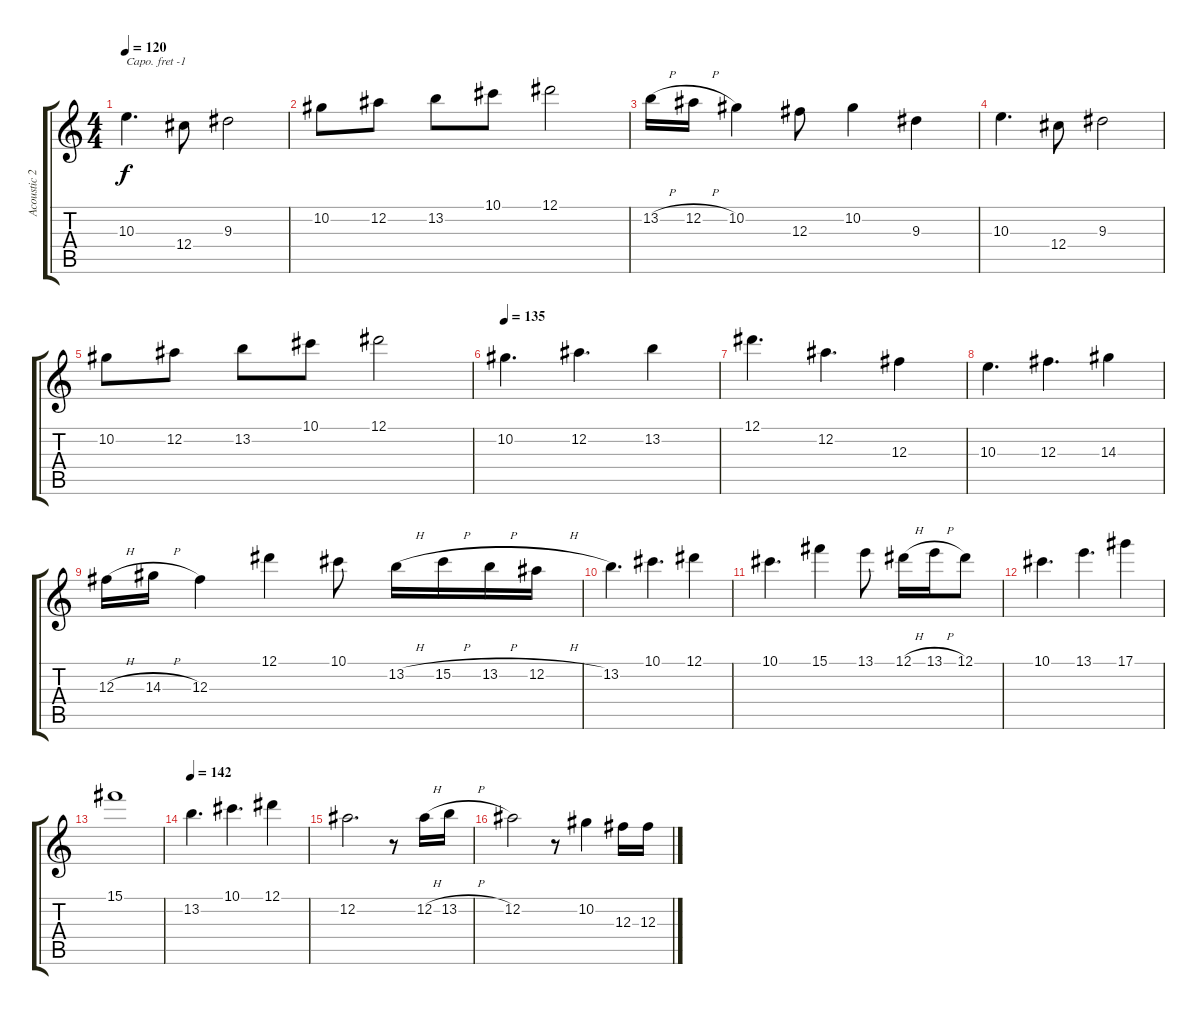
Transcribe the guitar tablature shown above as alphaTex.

\track ("Acoustic 2" "Acoustic 2") {instrument acousticguitarsteel}
\staff {score tabs}
\capo -1
\tuning (E4 B3 G3 D3 A2 E2) {hide}
\ts (4 4)
\tempo 120
\clef g2
\ks c
10.3.4{d dy f} 12.4.8 9.3.2 |
10.2.8 12.2.8 13.2.8 10.1.8 12.1.2 |
13.2{h}.16 12.2{h}.16 10.2.4 12.3.8 10.2.4 9.3.4 |
10.3.4{d} 12.4.8 9.3.2 |
10.2.8 12.2.8 13.2.8 10.1.8 12.1.2 |
\tempo 135
10.2.4{d} 12.2.4{d} 13.2.4 |
12.1.4{d} 12.2.4{d} 12.3.4 |
10.3.4{d} 12.3.4{d} 14.3.4 |
12.3{h}.16 14.3{h}.16 12.3.4 12.1.4 10.1.8 13.2{h}.16 15.2{h}.16 13.2{h}.16 12.2{h}.16 |
13.2.4{d} 10.1.4{d} 12.1.4 |
10.1.4{d} 15.1.4 13.1.8 12.1{h}.16 13.1{h}.16 12.1.8 |
10.1.4{d} 13.1.4{d} 17.1.4 |
15.1.1 |
\tempo 142
13.2.4{d} 10.1.4{d} 12.1.4 |
12.2.2{d} r.8 12.2{h}.16 13.2{h}.16 |
12.2.2 r.8 10.2.4 12.3.16 12.3{ss}.16
